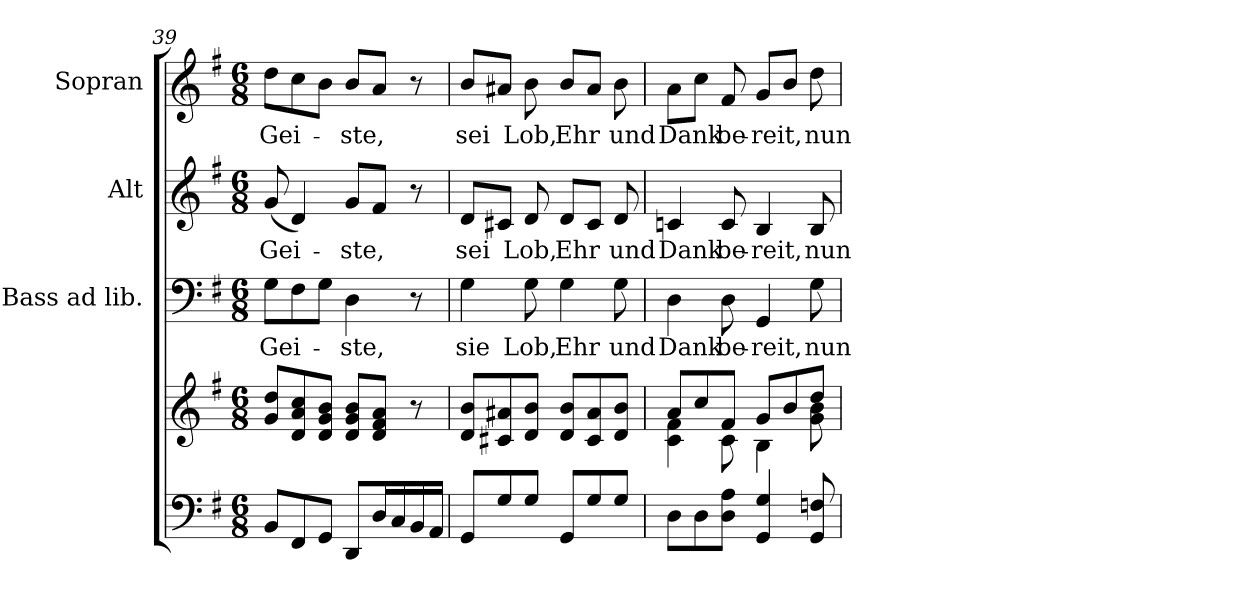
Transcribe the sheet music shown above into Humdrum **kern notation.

**kern	**kern	**kern	**text	**kern	**text	**kern	**text
*part4	*part4	*part3	*part3	*part2	*part2	*part1	*part1
*staff5	*staff4	*staff3	*staff3	*staff2	*staff2	*staff1	*staff1
*	*	*I"Bass ad lib.	*	*I"Alt	*	*I"Sopran	*
*	*	*I'B.	*	*I'A.	*	*I'S.	*
*clefF4	*clefG2	*clefF4	*	*clefG2	*	*clefG2	*
*k[f#]	*k[f#]	*k[f#]	*	*k[f#]	*	*k[f#]	*
*G:	*G:	*G:	*	*G:	*	*G:	*
*M6/8	*M6/8	*M6/8	*	*M6/8	*	*M6/8	*
=39	=39	=39	=39	=39	=39	=39	=39
!	!	!	!LO:LY:b	!	!LO:LY:b	!	!LO:LY:b
8BB/L	8g/ 8dd/L	8G\L	Gei-	(<8g/	Gei-	8dd\L	Gei-
8FF#/	8d/ 8a/ 8cc/	8F#\	.	4d/)	.	8cc\	.
8GG/J	8d/ 8g/ 8b/J	8G\J	.	.	.	8b\J	.
!	!	!	!LO:LY:b	!	!LO:LY:b	!	!LO:LY:b
8DD/L	8d/ 8g/ 8b/L	4D\	-ste,	8g/L	-ste,	8b/L	-ste,
16D/L	8d/ 8f#/ 8a/J	.	.	8f#/J	.	8a/J	.
16C/	.	.	.	.	.	.	.
16BB/	8r	8r	.	8r	.	8r	.
16AA/JJ	.	.	.	.	.	.	.
=40	=40	=40	=40	=40	=40	=40	=40
!	!	!	!LO:LY:b	!	!LO:LY:b	!	!LO:LY:b
8GG/L	8d/ 8b/L	4G\	sie	8d/L	sei	8b/L	sei
8G/	8c#X/ 8a#X/	.	.	8c#X/J	.	8a#X/J	.
!	!	!	!LO:LY:b	!	!LO:LY:b	!	!LO:LY:b
8G/J	8d/ 8b/J	8G\	Lob,	8d/	Lob,	8b\	Lob,
!	!	!	!LO:LY:b	!	!LO:LY:b	!	!LO:LY:b
8GG/L	8d/ 8b/L	4G\	Ehr	8d/L	Ehr	8b/L	Ehr
8G/	8c#/ 8a#/	.	.	8c#/J	.	8a#/J	.
!	!	!	!LO:LY:b	!	!LO:LY:b	!	!LO:LY:b
8G/J	8d/ 8b/J	8G\	und	8d/	und	8b\	und
!!LO:PB:g=z
=41	=41	=41	=41	=41	=41	=41	=41
*	*^	*	*	*	*	*	*
!	!	!	!	!LO:LY:b	!	!LO:LY:b	!	!LO:LY:b
8D\L	8a/L	4c\ 4f#\	4D\	Dank	4cn/	Dank	8a\L	Dank
8D\	8cc/	.	.	.	.	.	8cc\J	.
!	!	!	!	!LO:LY:b	!	!LO:LY:b	!	!LO:LY:b
8D\ 8A\J	8f#/J	8c\	8D\	be-	8c/	be-	8f#/	be-
!	!	!	!	!LO:LY:b	!	!LO:LY:b	!	!LO:LY:b
4GG/ 4G/	8g/L	4B\	4GG/	-reit,	4B/	-reit,	8g/L	-reit,
.	8b/	.	.	.	.	.	8b/J	.
!	!	!	!	!LO:LY:b	!	!LO:LY:b	!	!LO:LY:b
8GG/ 8Fn/	8dd/J	8g\ 8b\	8G\	nun	8B/	nun	8dd\	nun
*	*v	*v	*	*	*	*	*	*
=	=	=	=	=	=	=	=
*-	*-	*-	*-	*-	*-	*-	*-
